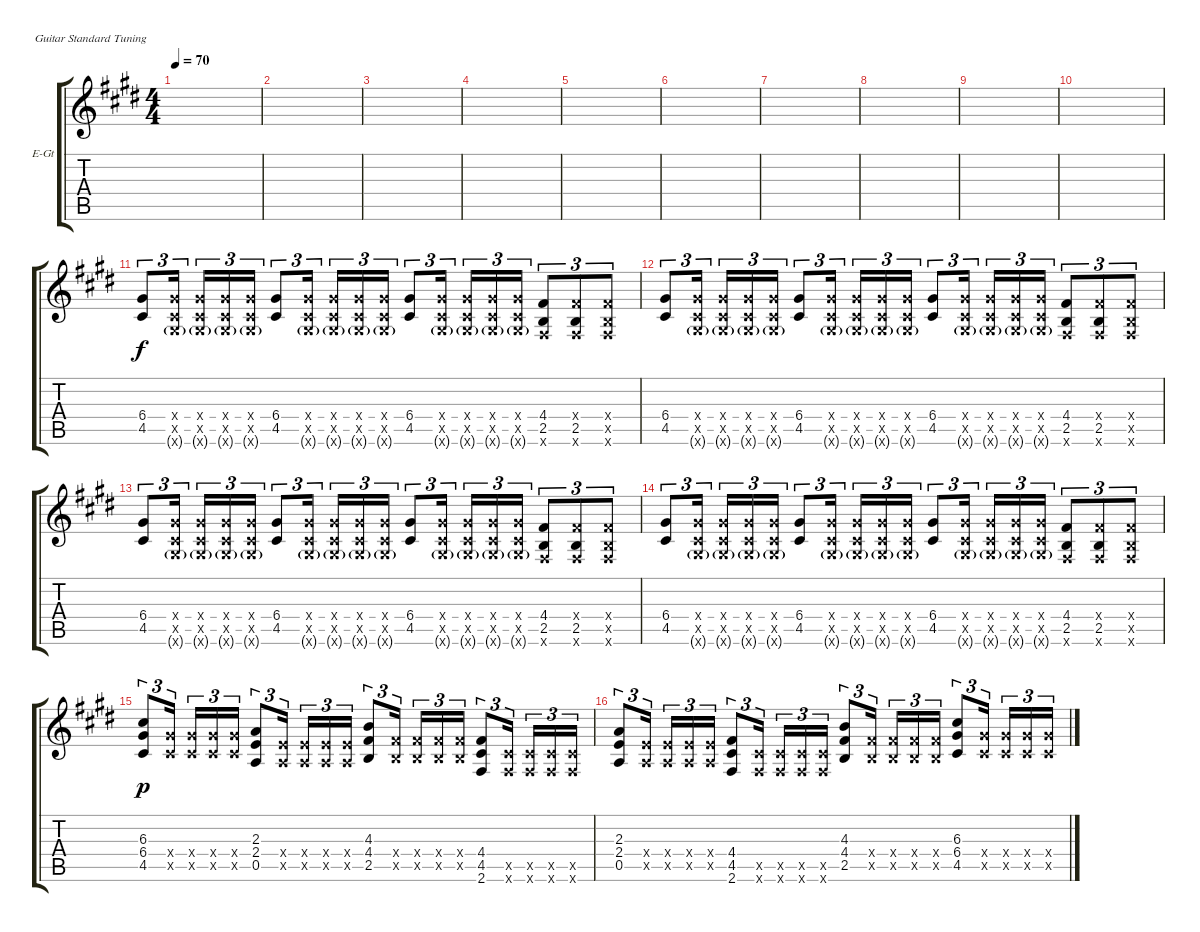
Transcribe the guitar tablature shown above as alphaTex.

\defaultSystemsLayout 4
\bracketExtendMode groupsimilarinstruments
\firstSystemTrackNameOrientation horizontal
\otherSystemsTrackNameOrientation horizontal
\track ("Distorted 1" "E-Gt") {instrument overdrivenguitar}
\staff {score tabs}
\tuning (E4 B3 G3 D3 A2 E2)
\ts (4 4)
\tempo 70
\clef g2
\scale
0.333333
\ks c#minor
|
\scale
0.333333 |
\scale
0.333333 |
\scale
0.333333 |
\scale
0.333333 |
\scale
0.333333 |
\scale
0.333333 |
\scale
0.333333 |
\scale
0.333333 |
\scale
0.333333 |
\scale
0.333333 (4.5 6.4).8{tu (3 2)} (4.5{x} 6.4{x} 4.6{g x}).16{tu (3 2)} (4.5{x} 6.4{x} 4.6{g x}).16{tu (3 2)} (4.5{x} 6.4{x} 4.6{g x}).16{tu (3 2)} (4.5{x} 6.4{x} 4.6{g x}).16{tu (3 2)} (4.5 6.4).8{tu (3 2)} (4.5{x} 6.4{x} 4.6{g x}).16{tu (3 2)} (4.5{x} 6.4{x} 4.6{g x}).16{tu (3 2)} (4.5{x} 6.4{x} 4.6{g x}).16{tu (3 2)} (4.5{x} 6.4{x} 4.6{g x}).16{tu (3 2)} (4.5 6.4).8{tu (3 2)} (4.5{x} 6.4{x} 4.6{g x}).16{tu (3 2)} (4.5{x} 6.4{x} 4.6{g x}).16{tu (3 2)} (4.5{x} 6.4{x} 4.6{g x}).16{tu (3 2)} (4.5{x} 6.4{x} 4.6{g x}).16{tu (3 2)} (4.4 2.5 2.6{x}).8{tu (3 2)} (4.4{x} 2.5 2.6{x}).8{tu (3 2)} (4.4{x} 2.5{x} 2.6{x}).8{tu (3 2)} |
(4.5 6.4).8{tu (3 2)} (4.5{x} 6.4{x} 4.6{g x}).16{tu (3 2)} (4.5{x} 6.4{x} 4.6{g x}).16{tu (3 2)} (4.5{x} 6.4{x} 4.6{g x}).16{tu (3 2)} (4.5{x} 6.4{x} 4.6{g x}).16{tu (3 2)} (4.5 6.4).8{tu (3 2)} (4.5{x} 6.4{x} 4.6{g x}).16{tu (3 2)} (4.5{x} 6.4{x} 4.6{g x}).16{tu (3 2)} (4.5{x} 6.4{x} 4.6{g x}).16{tu (3 2)} (4.5{x} 6.4{x} 4.6{g x}).16{tu (3 2)} (4.5 6.4).8{tu (3 2)} (4.5{x} 6.4{x} 4.6{g x}).16{tu (3 2)} (4.5{x} 6.4{x} 4.6{g x}).16{tu (3 2)} (4.5{x} 6.4{x} 4.6{g x}).16{tu (3 2)} (4.5{x} 6.4{x} 4.6{g x}).16{tu (3 2)} (4.4 2.5 2.6{x}).8{tu (3 2)} (4.4{x} 2.5 2.6{x}).8{tu (3 2)} (4.4{x} 2.5{x} 2.6{x}).8{tu (3 2)} |
(4.5 6.4).8{tu (3 2)} (4.5{x} 6.4{x} 4.6{g x}).16{tu (3 2)} (4.5{x} 6.4{x} 4.6{g x}).16{tu (3 2)} (4.5{x} 6.4{x} 4.6{g x}).16{tu (3 2)} (4.5{x} 6.4{x} 4.6{g x}).16{tu (3 2)} (4.5 6.4).8{tu (3 2)} (4.5{x} 6.4{x} 4.6{g x}).16{tu (3 2)} (4.5{x} 6.4{x} 4.6{g x}).16{tu (3 2)} (4.5{x} 6.4{x} 4.6{g x}).16{tu (3 2)} (4.5{x} 6.4{x} 4.6{g x}).16{tu (3 2)} (4.5 6.4).8{tu (3 2)} (4.5{x} 6.4{x} 4.6{g x}).16{tu (3 2)} (4.5{x} 6.4{x} 4.6{g x}).16{tu (3 2)} (4.5{x} 6.4{x} 4.6{g x}).16{tu (3 2)} (4.5{x} 6.4{x} 4.6{g x}).16{tu (3 2)} (4.4 2.5 2.6{x}).8{tu (3 2)} (4.4{x} 2.5 2.6{x}).8{tu (3 2)} (4.4{x} 2.5{x} 2.6{x}).8{tu (3 2)} |
(4.5 6.4).8{tu (3 2)} (4.5{x} 6.4{x} 4.6{g x}).16{tu (3 2)} (4.5{x} 6.4{x} 4.6{g x}).16{tu (3 2)} (4.5{x} 6.4{x} 4.6{g x}).16{tu (3 2)} (4.5{x} 6.4{x} 4.6{g x}).16{tu (3 2)} (4.5 6.4).8{tu (3 2)} (4.5{x} 6.4{x} 4.6{g x}).16{tu (3 2)} (4.5{x} 6.4{x} 4.6{g x}).16{tu (3 2)} (4.5{x} 6.4{x} 4.6{g x}).16{tu (3 2)} (4.5{x} 6.4{x} 4.6{g x}).16{tu (3 2)} (4.5 6.4).8{tu (3 2)} (4.5{x} 6.4{x} 4.6{g x}).16{tu (3 2)} (4.5{x} 6.4{x} 4.6{g x}).16{tu (3 2)} (4.5{x} 6.4{x} 4.6{g x}).16{tu (3 2)} (4.5{x} 6.4{x} 4.6{g x}).16{tu (3 2)} (4.4 2.5 2.6{x}).8{tu (3 2)} (4.4{x} 2.5 2.6{x}).8{tu (3 2)} (4.4{x} 2.5{x} 2.6{x}).8{tu (3 2)} |
(6.3 6.4 4.5).8{tu (3 2) dy p} (4.5{x} 6.4{x}).16{tu (3 2)} (6.4{x} 4.5{x}).16{tu (3 2)} (4.5{x} 6.4{x}).16{tu (3 2)} (4.5{x} 6.4{x}).16{tu (3 2)} (0.5 2.4 2.3).8{tu (3 2)} (2.4{x} 0.5{x}).16{tu (3 2)} (2.4{x} 0.5{x}).16{tu (3 2)} (2.4{x} 0.5{x}).16{tu (3 2)} (2.4{x} 0.5{x}).16{tu (3 2)} (4.3 4.4 2.5).8{tu (3 2)} (4.4{x} 2.5{x}).16{tu (3 2)} (4.4{x} 2.5{x}).16{tu (3 2)} (4.4{x} 2.5{x}).16{tu (3 2)} (4.4{x} 2.5{x}).16{tu (3 2)} (4.4 4.5 2.6).8{tu (3 2)} (2.6{x} 4.5{x}).16{tu (3 2)} (2.6{x} 4.5{x}).16{tu (3 2)} (2.6{x} 4.5{x}).16{tu (3 2)} (2.6{x} 4.5{x}).16{tu (3 2)} |
(0.5 2.4 2.3).8{tu (3 2)} (2.4{x} 0.5{x}).16{tu (3 2)} (2.4{x} 0.5{x}).16{tu (3 2)} (2.4{x} 0.5{x}).16{tu (3 2)} (2.4{x} 0.5{x}).16{tu (3 2)} (4.4 4.5 2.6).8{tu (3 2)} (2.6{x} 4.5{x}).16{tu (3 2)} (2.6{x} 4.5{x}).16{tu (3 2)} (2.6{x} 4.5{x}).16{tu (3 2)} (2.6{x} 4.5{x}).16{tu (3 2)} (4.3 4.4 2.5).8{tu (3 2)} (4.4{x} 2.5{x}).16{tu (3 2)} (4.4{x} 2.5{x}).16{tu (3 2)} (4.4{x} 2.5{x}).16{tu (3 2)} (4.4{x} 2.5{x}).16{tu (3 2)} (6.3 6.4 4.5).8{tu (3 2)} (4.5{x} 6.4{x}).16{tu (3 2)} (6.4{x} 4.5{x}).16{tu (3 2)} (4.5{x} 6.4{x}).16{tu (3 2)} (4.5{x} 6.4{x}).16{tu (3 2)}
